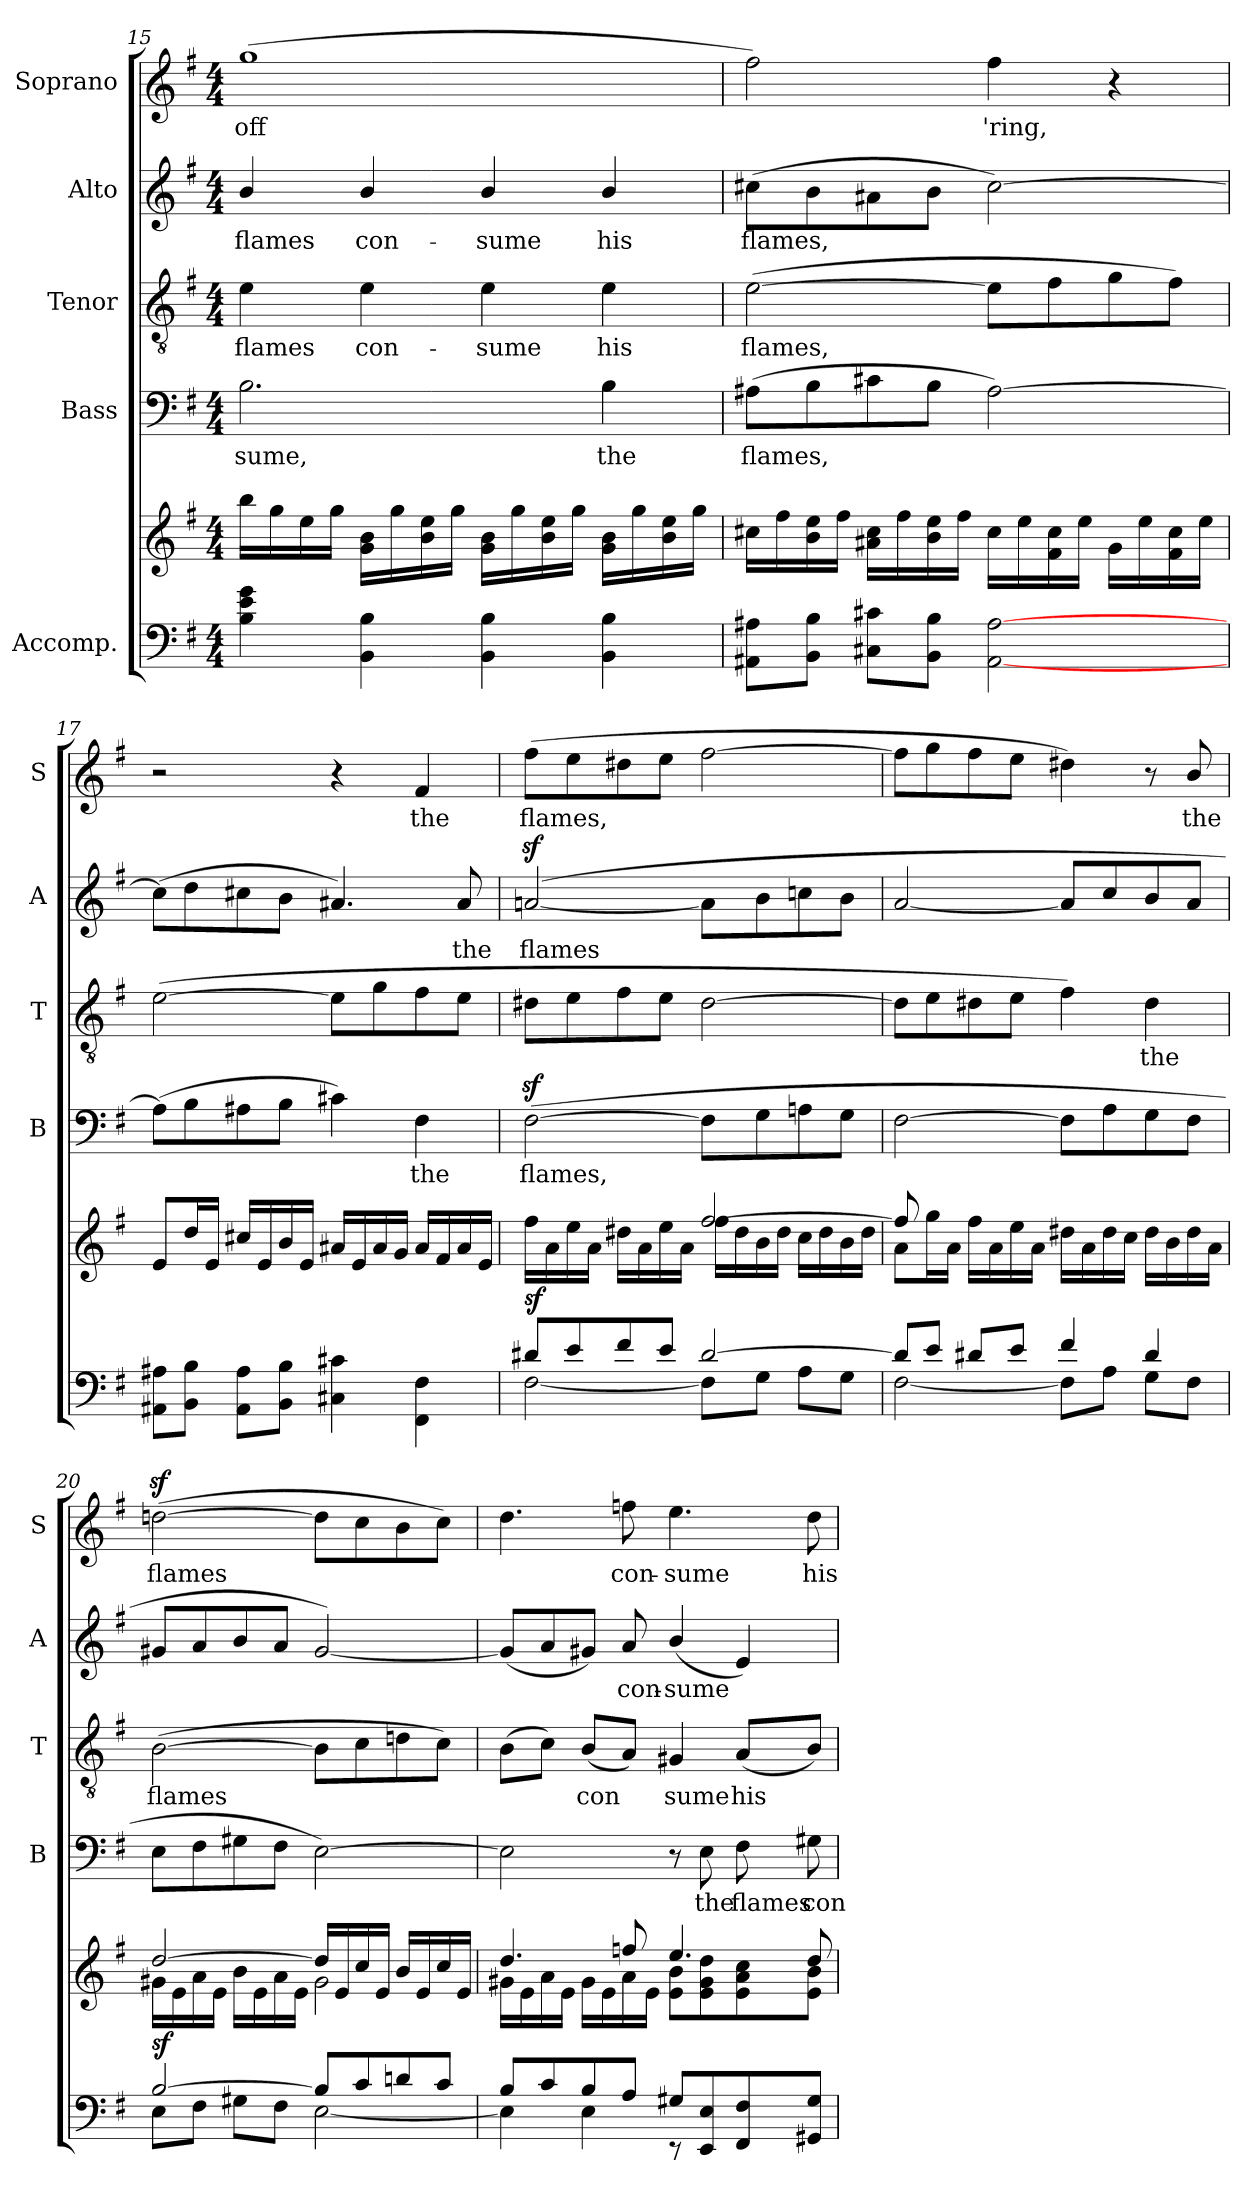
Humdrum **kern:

**kern	**kern	**dynam	**kern	**text	**kern	**text	**kern	**text	**kern	**text
*part5	*part5	*part5	*part4	*part4	*part3	*part3	*part2	*part2	*part1	*part1
*staff6	*staff5	*staff5/6	*staff4	*staff4	*staff3	*staff3	*staff2	*staff2	*staff1	*staff1
*I"Accomp.	*	*	*I"Bass	*	*I"Tenor	*	*I"Alto	*	*I"Soprano	*
*	*	*	*I'B	*	*I'T	*	*I'A	*	*I'S	*
*clefF4	*clefG2	*	*clefF4	*	*clefGv2	*	*clefG2	*	*clefG2	*
*k[f#]	*k[f#]	*	*k[f#]	*	*k[f#]	*	*k[f#]	*	*k[f#]	*
*G:	*G:	*	*G:	*	*G:	*	*G:	*	*G:	*
*M4/4	*M4/4	*	*M4/4	*	*M4/4	*	*M4/4	*	*M4/4	*
=15	=15	=15	=15	=15	=15	=15	=15	=15	=15	=15
*	*^	*	*	*	*	*	*	*	*	*
!	!	!	!	!	!LO:LY:b	!	!LO:LY:b	!	!LO:LY:b	!	!LO:LY:b
4B\ 4e\ 4g\	1ryy	16bb\LL	.	2.B\	-sume,	4e\	flames	4b/	flames	(>1gg	off­
.	.	16gg\	.	.	.	.	.	.	.	.	.
.	.	16ee\	.	.	.	.	.	.	.	.	.
.	.	16gg\JJ	.	.	.	.	.	.	.	.	.
!	!	!	!	!	!	!	!LO:LY:b	!	!LO:LY:b	!	!
4BB\ 4B\	.	16g\ 16b\LL	.	.	.	4e\	con-	4b/	con-	.	.
.	.	16gg\	.	.	.	.	.	.	.	.	.
.	.	16b\ 16ee\	.	.	.	.	.	.	.	.	.
.	.	16gg\JJ	.	.	.	.	.	.	.	.	.
!	!	!	!	!	!	!	!LO:LY:b	!	!LO:LY:b	!	!
4BB\ 4B\	.	16g\ 16b\LL	.	.	.	4e\	-sume	4b/	-sume	.	.
.	.	16gg\	.	.	.	.	.	.	.	.	.
.	.	16b\ 16ee\	.	.	.	.	.	.	.	.	.
.	.	16gg\JJ	.	.	.	.	.	.	.	.	.
!	!	!	!	!	!LO:LY:b	!	!LO:LY:b	!	!LO:LY:b	!	!
4BB\ 4B\	.	16g\ 16b\LL	.	4B\	the	4e\	his	4b/	his	.	.
.	.	16gg\	.	.	.	.	.	.	.	.	.
.	.	16b\ 16ee\	.	.	.	.	.	.	.	.	.
.	.	16gg\JJ	.	.	.	.	.	.	.	.	.
=16	=16	=16	=16	=16	=16	=16	=16	=16	=16	=16	=16
!	!	!	!	!	!LO:LY:b	!	!LO:LY:b	!	!LO:LY:b	!	!
8AA#X\ 8A#X\L	1ryy	16cc#X\LL	.	(>8A#X\L	flames,	(>[2e\	flames,	(>8cc#X\L	flames,	2ff#\)	.
.	.	16ff#\	.	.	.	.	.	.	.	.	.
8BB\ 8B\J	.	16b\ 16ee\	.	8B\	.	.	.	8b\	.	.	.
.	.	16ff#\JJ	.	.	.	.	.	.	.	.	.
8C#X\ 8c#X\L	.	16a#X\ 16cc#\LL	.	8c#X\	.	.	.	8a#X\	.	.	.
.	.	16ff#\	.	.	.	.	.	.	.	.	.
8BB\ 8B\J	.	16b\ 16ee\	.	8B\J	.	.	.	8b\J	.	.	.
.	.	16ff#\JJ	.	.	.	.	.	.	.	.	.
!	!	!	!	!	!	!	!	!	!	!	!LO:LY:b
[2AA#\ [2A#\	.	16cc#\LL	.	[2A#\)	.	8e\L]	.	[2cc#\)	.	4ff#\	'ring,
.	.	16ee\	.	.	.	.	.	.	.	.	.
.	.	16f#\ 16cc#\	.	.	.	8f#\	.	.	.	.	.
.	.	16ee\JJ	.	.	.	.	.	.	.	.	.
.	.	16g\LL	.	.	.	8g\	.	.	.	4r	.
.	.	16ee\	.	.	.	.	.	.	.	.	.
.	.	16f#\ 16cc#\	.	.	.	8f#\J)	.	.	.	.	.
.	.	16ee\JJ	.	.	.	.	.	.	.	.	.
!!LO:LB:g=z
=17	=17	=17	=17	=17	=17	=17	=17	=17	=17	=17	=17
*^	*	*	*	*	*	*	*	*	*	*	*
1ryy	8AA#\ 8A#\L	8e/L	1ryy	.	(>8A#\L]	.	(>[2e\	.	(>8cc#\L]	.	2r	.
.	8BB\ 8B\J	16dd/L	.	.	8B\	.	.	.	8dd\	.	.	.
.	.	16e/JJ	.	.	.	.	.	.	.	.	.	.
.	8AA#\ 8A#\L	16cc#X/LL	.	.	8A#\	.	.	.	8cc#\	.	.	.
.	.	16e/	.	.	.	.	.	.	.	.	.	.
.	8BB\ 8B\J	16b/	.	.	8B\J	.	.	.	8b\J	.	.	.
.	.	16e/JJ	.	.	.	.	.	.	.	.	.	.
.	4C#X\ 4c#X\	16a#X/LL	.	.	4c#X\)	.	8e\L]	.	4.a#X/)	.	4r	.
.	.	16e/	.	.	.	.	.	.	.	.	.	.
.	.	16a#/	.	.	.	.	8g\	.	.	.	.	.
.	.	16g/JJ	.	.	.	.	.	.	.	.	.	.
!	!	!	!	!	!	!LO:LY:b	!	!	!	!	!	!LO:LY:b
.	4FF#\ 4F#\	16a#/LL	.	.	4F#\	the	8f#\	.	.	.	4f#/	the
.	.	16f#/	.	.	.	.	.	.	.	.	.	.
!	!	!	!	!	!	!	!	!	!	!LO:LY:b	!	!
.	.	16a#/	.	.	.	.	8e\J	.	8a#/	the	.	.
.	.	16e/JJ	.	.	.	.	.	.	.	.	.	.
=18	=18	=18	=18	=18	=18	=18	=18	=18	=18	=18	=18	=18
!	!	!	!	!LO:DY:a=2	!	!LO:LY:b	!	!	!	!LO:LY:b	!	!LO:LY:b
8d#X/L	[<2F#\	2ryy	16ff#\LL	sf	(>[2F#z<\	flames,	8d#X\L	.	(<[2aniz</	flames	(>8ff#\L	flames,
.	.	.	16a\	.	.	.	.	.	.	.	.	.
8e/	.	.	16ee\	.	.	.	8e\	.	.	.	8ee\	.
.	.	.	16a\JJ	.	.	.	.	.	.	.	.	.
8f#/	.	.	16dd#X\LL	.	.	.	8f#\	.	.	.	8dd#X\	.
.	.	.	16a\	.	.	.	.	.	.	.	.	.
8e/J	.	.	16ee\	.	.	.	8e\J	.	.	.	8ee\J	.
.	.	.	16a\JJ	.	.	.	.	.	.	.	.	.
[>2d#/	8F#\L]	[>2ff#/	16ff#\LL	.	8F#\L]	.	[2d#\	.	8a\L]	.	[2ff#\	.
.	.	.	16dd#\	.	.	.	.	.	.	.	.	.
.	8G\J	.	16b\	.	8G\	.	.	.	8b\	.	.	.
.	.	.	16dd#\JJ	.	.	.	.	.	.	.	.	.
.	8A\L	.	16cc\LL	.	8Ani\	.	.	.	8ccni\	.	.	.
.	.	.	16dd#\	.	.	.	.	.	.	.	.	.
.	8G\J	.	16b\	.	8G\J	.	.	.	8b\J	.	.	.
.	.	.	16dd#\JJ	.	.	.	.	.	.	.	.	.
=19	=19	=19	=19	=19	=19	=19	=19	=19	=19	=19	=19	=19
8d#/L]	[<2F#\	8ff#/]	8a\L	.	[2F#\	.	8d#\L]	.	[2a/	.	8ff#\L]	.
8e/J	.	8ryy	16gg\L	.	.	.	8e\	.	.	.	8gg\	.
.	.	.	16a\JJ	.	.	.	.	.	.	.	.	.
8d#/L	.	4ryy	16ff#\LL	.	.	.	8d#i\	.	.	.	8ff#\	.
.	.	.	16a\	.	.	.	.	.	.	.	.	.
8e/J	.	.	16ee\	.	.	.	8e\J	.	.	.	8ee\J	.
.	.	.	16a\JJ	.	.	.	.	.	.	.	.	.
4f#/	8F#\L]	2ryy	16dd#X\LL	.	8F#\L]	.	4f#\)	.	8a/L]	.	4dd#X\)	.
.	.	.	16a\	.	.	.	.	.	.	.	.	.
.	8A\J	.	16dd#\	.	8A\	.	.	.	8cc/	.	.	.
.	.	.	16cc\JJ	.	.	.	.	.	.	.	.	.
!	!	!	!	!	!	!	!	!LO:LY:b	!	!	!	!
4d#/	8G\L	.	16dd#\LL	.	8G\	.	4d#\	the	8b/	.	8r	.
.	.	.	16b\	.	.	.	.	.	.	.	.	.
!	!	!	!	!	!	!	!	!	!	!	!	!LO:LY:b
.	8F#\J	.	16dd#\	.	8F#\J	.	.	.	8a/J	.	8b/	the
.	.	.	16a\JJ	.	.	.	.	.	.	.	.	.
=20	=20	=20	=20	=20	=20	=20	=20	=20	=20	=20	=20	=20
!	!	!	!	!LO:DY:a=2	!	!	!	!LO:LY:b	!	!	!	!LO:LY:b
[>2B/	8E\L	[>2dd/	16g#X\LL	sf	8E\L	.	(>[2B\	flames	8g#X/L	.	(>[2ddniz<\	flames
.	.	.	16e\	.	.	.	.	.	.	.	.	.
.	8F#\J	.	16a\	.	8F#\	.	.	.	8a/	.	.	.
.	.	.	16e\JJ	.	.	.	.	.	.	.	.	.
.	8G#X\L	.	16b\LL	.	8G#X\	.	.	.	8b/	.	.	.
.	.	.	16e\	.	.	.	.	.	.	.	.	.
.	8F#\J	.	16a\	.	8F#\J	.	.	.	8a/J	.	.	.
.	.	.	16e\JJ	.	.	.	.	.	.	.	.	.
8B/L]	[<2E\	16dd/LL]	2g#\	.	[2E\)	.	8B\L]	.	[2g#/)	.	8dd\L]	.
.	.	16e/	.	.	.	.	.	.	.	.	.	.
8c/	.	16cc/	.	.	.	.	8c\	.	.	.	8cc\	.
.	.	16e/JJ	.	.	.	.	.	.	.	.	.	.
8dni/	.	16b/LL	.	.	.	.	8dni\	.	.	.	8b\	.
.	.	16e/	.	.	.	.	.	.	.	.	.	.
8c/J	.	16cc/	.	.	.	.	8c\J)	.	.	.	8cc\J)	.
.	.	16e/JJ	.	.	.	.	.	.	.	.	.	.
!!LO:LB:g=z
=21	=21	=21	=21	=21	=21	=21	=21	=21	=21	=21	=21	=21
8B/L	4E\]	4.dd/	16g#X\LL	.	2E\]	.	(>8B\L	.	(<8g#/L]	.	4.dd\	.
.	.	.	16e\	.	.	.	.	.	.	.	.	.
8c/	.	.	16a\	.	.	.	8c\J)	.	8a/	.	.	.
.	.	.	16e\JJ	.	.	.	.	.	.	.	.	.
!	!	!	!	!	!	!	!	!LO:LY:b	!	!	!	!
8B/	4E\	.	16g#\LL	.	.	.	(<8B/L	con­	8g#/J)	.	.	.
.	.	.	16e\	.	.	.	.	.	.	.	.	.
!	!	!	!	!	!	!	!	!	!	!LO:LY:b	!	!LO:LY:b
8A/J	.	8ffn/	16a\	.	.	.	8A/J)	.	8a/	con-	8ffn\	con-
.	.	.	16e\JJ	.	.	.	.	.	.	.	.	.
!	!	!	!	!	!	!	!	!LO:LY:b	!	!LO:LY:b	!	!LO:LY:b
8G#X/L	8rEE	4.ee/	8e\ 8b\L	.	8r	.	4G#X/	sume	(<4b/	-sume	4.ee\	-sume
!	!	!	!	!	!	!LO:LY:b	!	!	!	!	!	!
8EE/ 8E/	8ryy	.	8e\ 8g#\ 8dd\	.	8E\	the	.	.	.	.	.	.
!	!	!	!	!	!	!LO:LY:b	!	!LO:LY:b	!	!	!	!
8FF#/ 8F#/	4ryy	.	8e\ 8a\ 8cc\	.	8F#\	flames	(<8A/L	his	4e/)	.	.	.
!	!	!	!	!	!	!LO:LY:b	!	!	!	!	!	!LO:LY:b
8GG#X/ 8G#/J	.	8dd/	8e\ 8b\J	.	8G#X\	con-	8B/J)	.	.	.	8dd\	his
*v	*v	*	*	*	*	*	*	*	*	*	*	*
*	*v	*v	*	*	*	*	*	*	*	*	*
=	=	=	=	=	=	=	=	=	=	=
*-	*-	*-	*-	*-	*-	*-	*-	*-	*-	*-
